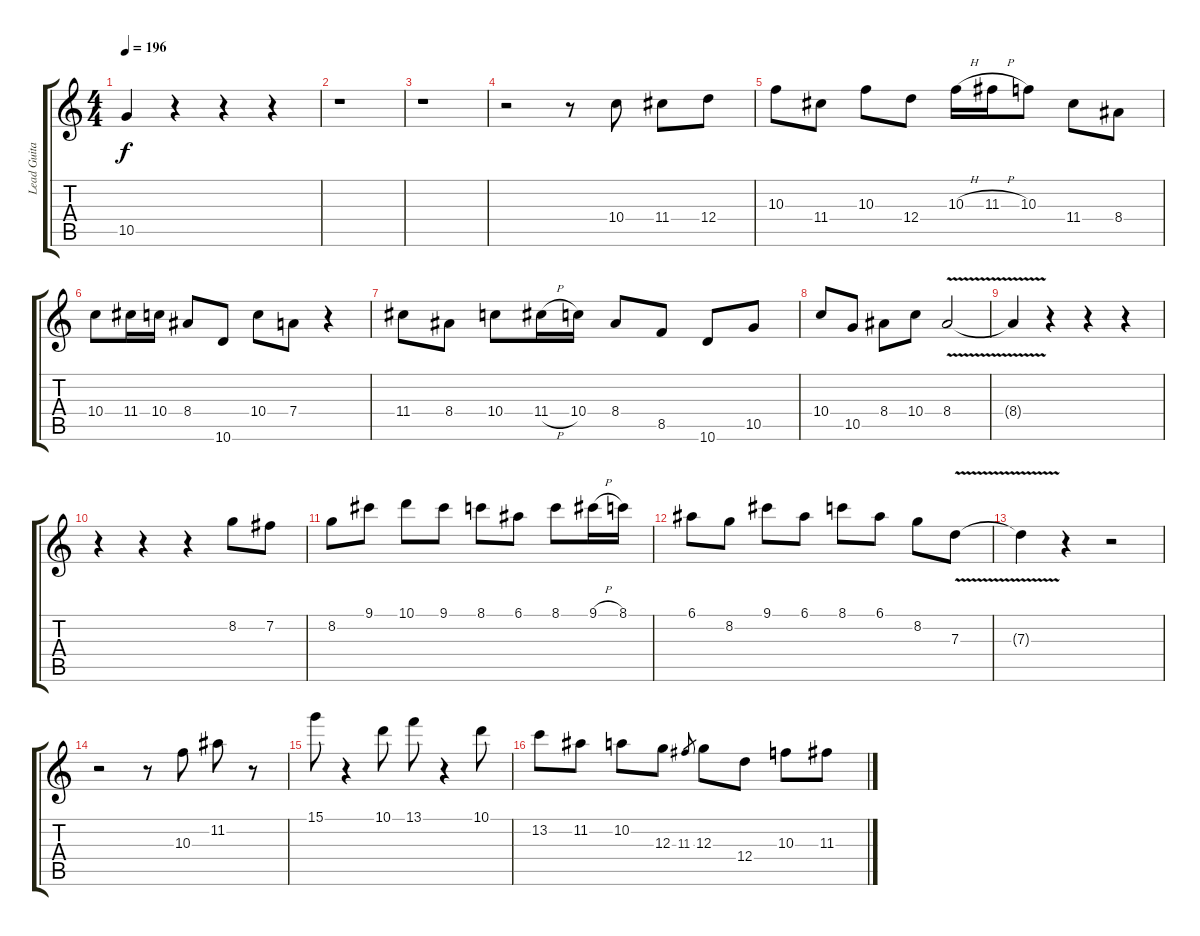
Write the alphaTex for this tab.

\track ("Lead Guitar (Clean) (R. Blackmore)" "Lead Guita") {instrument electricguitarjazz}
\staff {score tabs}
\tuning (E4 B3 G3 D3 A2 E2) {hide}
\ts (4 4)
\tempo 196
\clef g2
\ks c
10.5{t}.4{dy f} r.4 r.4 r.4 |
r.1 |
r.1 |
r.2 r.8 10.4.8 11.4.8 12.4.8 |
10.3.8 11.4.8 10.3.8 12.4.8 10.3{h}.16 11.3{h}.16 10.3.8 11.4.8 8.4.8 |
10.4.8 11.4.16 10.4.16 8.4.8 10.6.8 10.4.8 7.4.8 r.4 |
11.4.8 8.4.8 10.4.8 11.4{h}.16 10.4.16 8.4.8 8.5.8 10.6.8 10.5.8 |
10.4.8 10.5.8 8.4.8 10.4.8 8.4{v}.2 |
8.4{t}.4 r.4 r.4 r.4 |
r.4 r.4 r.4 8.2.8 7.2.8 |
8.2.8 9.1.8 10.1.8 9.1.8 8.1.8 6.1.8 8.1.8 9.1{h}.16 8.1.16 |
6.1.8 8.2.8 9.1.8 6.1.8 8.1.8 6.1.8 8.2.8 7.3{v}.8 |
7.3{t}.4 r.4 r.2 |
r.2 r.8 10.3.8 11.2.8 r.8 |
15.1.8 r.4 10.1.8 13.1.8 r.4 10.1.8 |
13.2.8 11.2.8 10.2.8 12.3.8 11.3.8{gr} 12.3.8 12.4.8 10.3.8 11.3.8
